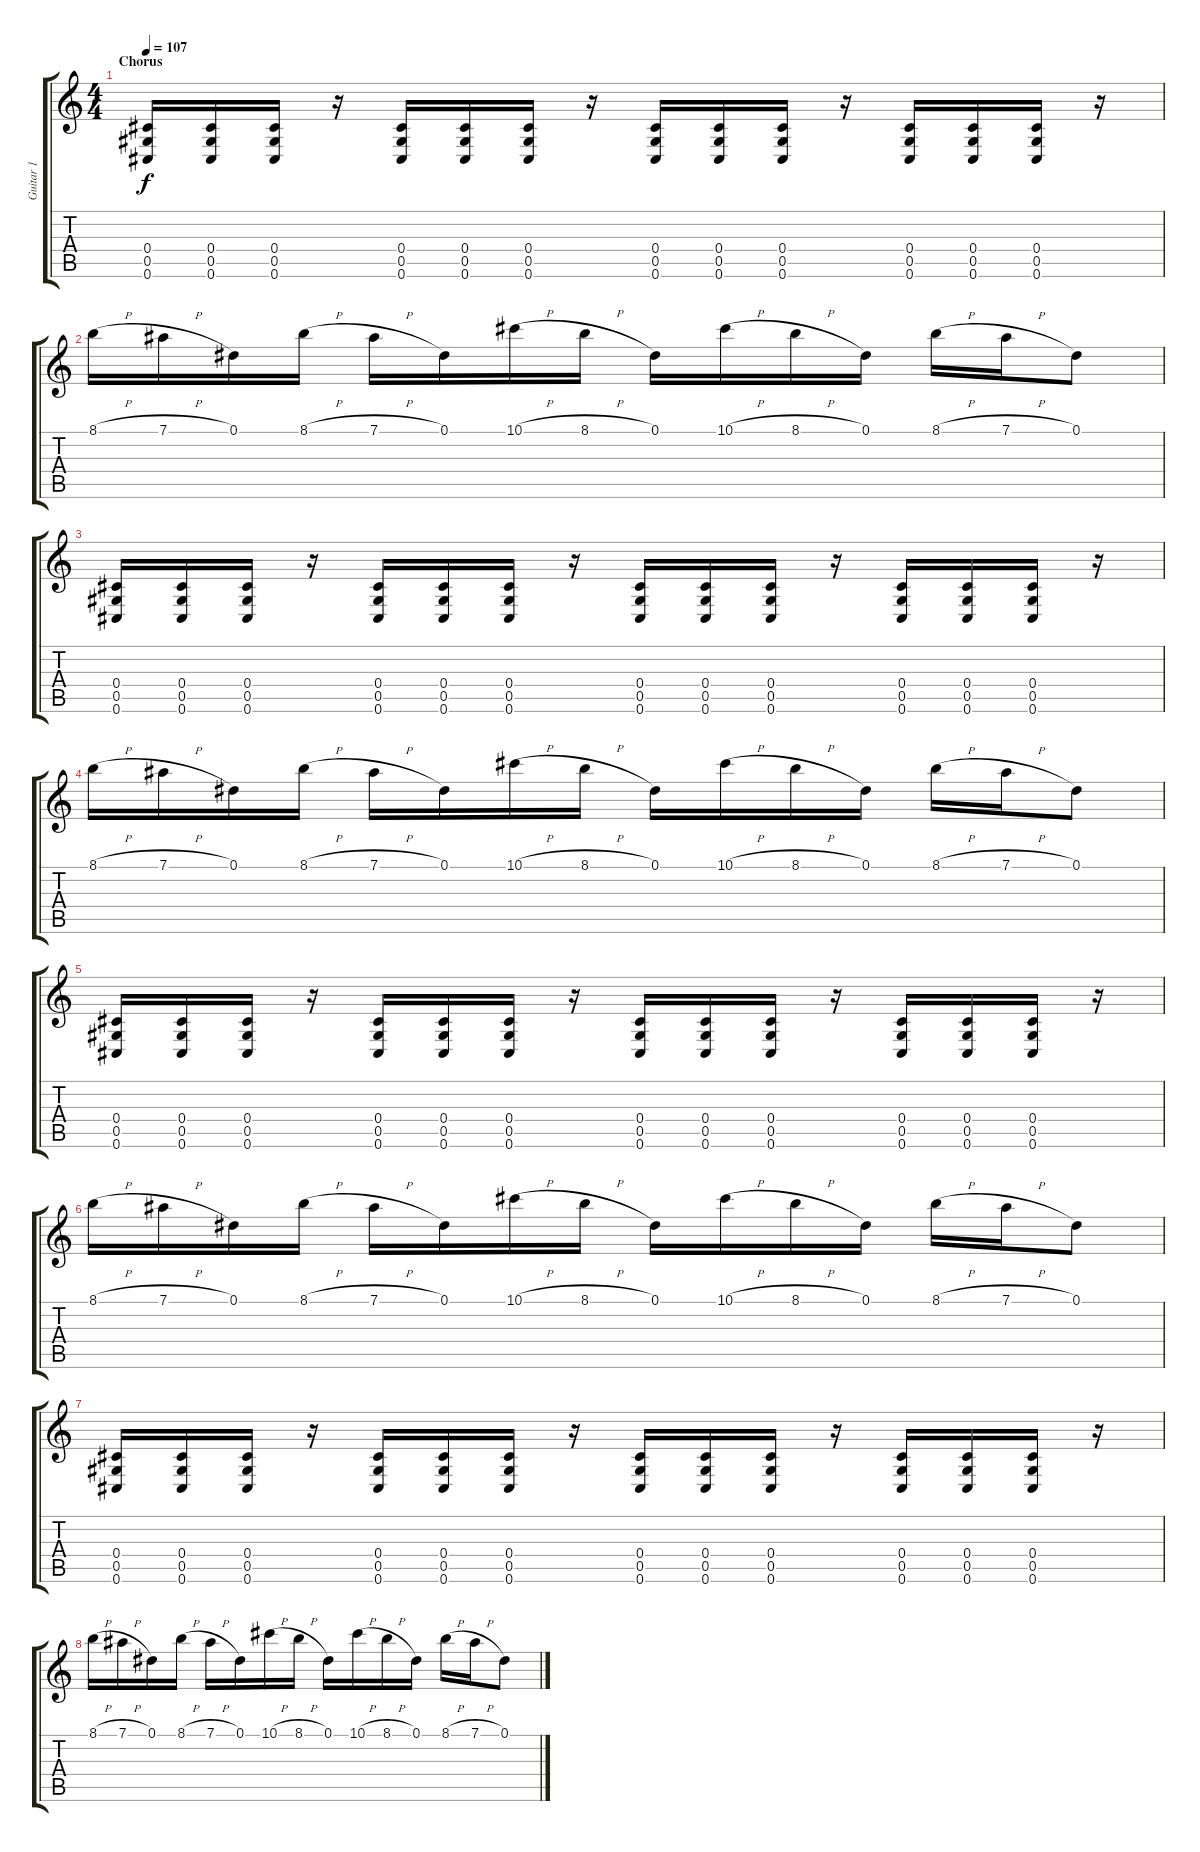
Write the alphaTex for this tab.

\track ("Guitar 1" "Guitar 1") {instrument distortionguitar}
\staff {score tabs}
\tuning (Eb4 Bb3 Gb3 Db3 Ab2 Db2) {hide}
\ts (4 4)
\section ("" "Chorus")
\tempo 107
\clef g2
\ks c
(0.4 0.5 0.6).16{dy f} (0.4 0.5 0.6).16 (0.4 0.5 0.6).16 r.16 (0.4 0.5 0.6).16 (0.4 0.5 0.6).16 (0.4 0.5 0.6).16 r.16 (0.4 0.5 0.6).16 (0.4 0.5 0.6).16 (0.4 0.5 0.6).16 r.16 (0.4 0.5 0.6).16 (0.4 0.5 0.6).16 (0.4 0.5 0.6).16 r.16 |
8.1{h}.16 7.1{h}.16 0.1.16 8.1{h}.16 7.1{h}.16 0.1.16 10.1{h}.16 8.1{h}.16 0.1.16 10.1{h}.16 8.1{h}.16 0.1.16 8.1{h}.16 7.1{h}.16 0.1.8 |
(0.4 0.5 0.6).16 (0.4 0.5 0.6).16 (0.4 0.5 0.6).16 r.16 (0.4 0.5 0.6).16 (0.4 0.5 0.6).16 (0.4 0.5 0.6).16 r.16 (0.4 0.5 0.6).16 (0.4 0.5 0.6).16 (0.4 0.5 0.6).16 r.16 (0.4 0.5 0.6).16 (0.4 0.5 0.6).16 (0.4 0.5 0.6).16 r.16 |
8.1{h}.16 7.1{h}.16 0.1.16 8.1{h}.16 7.1{h}.16 0.1.16 10.1{h}.16 8.1{h}.16 0.1.16 10.1{h}.16 8.1{h}.16 0.1.16 8.1{h}.16 7.1{h}.16 0.1.8 |
(0.4 0.5 0.6).16 (0.4 0.5 0.6).16 (0.4 0.5 0.6).16 r.16 (0.4 0.5 0.6).16 (0.4 0.5 0.6).16 (0.4 0.5 0.6).16 r.16 (0.4 0.5 0.6).16 (0.4 0.5 0.6).16 (0.4 0.5 0.6).16 r.16 (0.4 0.5 0.6).16 (0.4 0.5 0.6).16 (0.4 0.5 0.6).16 r.16 |
8.1{h}.16 7.1{h}.16 0.1.16 8.1{h}.16 7.1{h}.16 0.1.16 10.1{h}.16 8.1{h}.16 0.1.16 10.1{h}.16 8.1{h}.16 0.1.16 8.1{h}.16 7.1{h}.16 0.1.8 |
(0.4 0.5 0.6).16 (0.4 0.5 0.6).16 (0.4 0.5 0.6).16 r.16 (0.4 0.5 0.6).16 (0.4 0.5 0.6).16 (0.4 0.5 0.6).16 r.16 (0.4 0.5 0.6).16 (0.4 0.5 0.6).16 (0.4 0.5 0.6).16 r.16 (0.4 0.5 0.6).16 (0.4 0.5 0.6).16 (0.4 0.5 0.6).16 r.16 |
8.1{h}.16 7.1{h}.16 0.1.16 8.1{h}.16 7.1{h}.16 0.1.16 10.1{h}.16 8.1{h}.16 0.1.16 10.1{h}.16 8.1{h}.16 0.1.16 8.1{h}.16 7.1{h}.16 0.1.8
